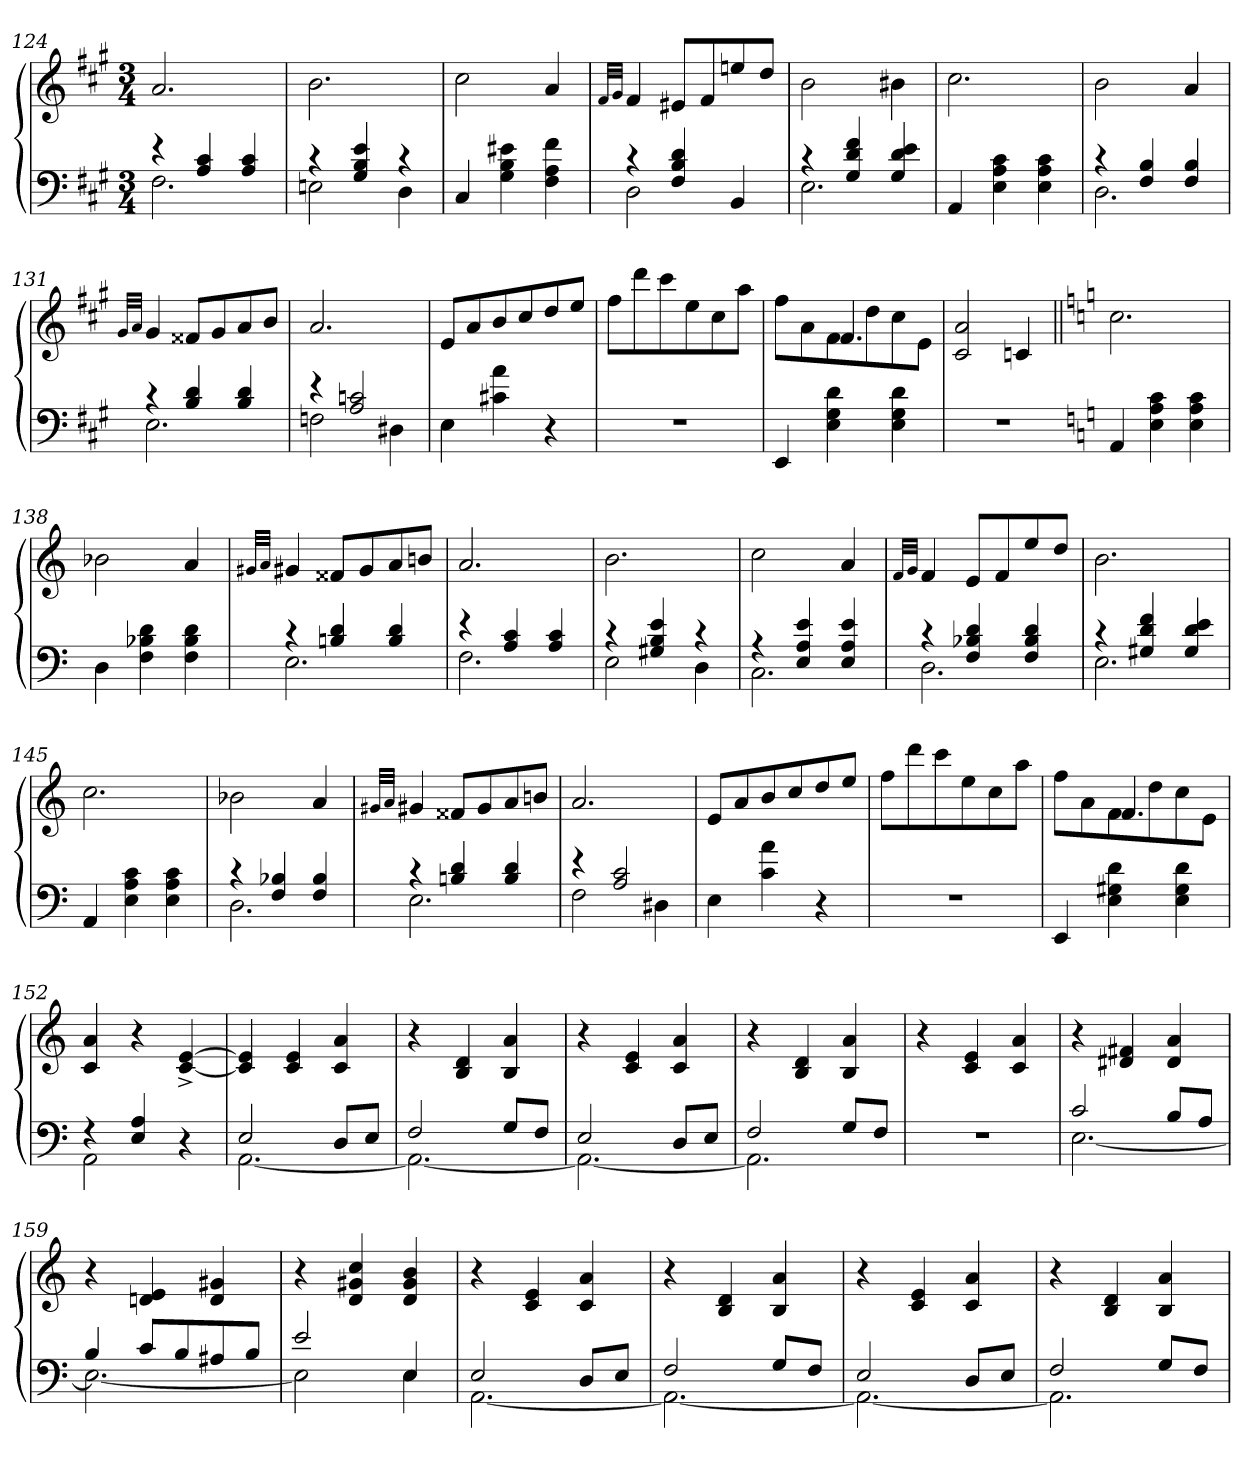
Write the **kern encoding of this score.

**kern	**kern
*part2	*part1
*staff2	*staff1
*clefF4	*clefG2
*k[f#c#g#]	*k[f#c#g#]
*M3/4	*M3/4
=124	=124
*^	*
4r	2.F#\	2.a/
4A/ 4c#/	.	.
4A/ 4c#/	.	.
=125	=125	=125
4r	2En\	2.b\
4G#/ 4B/ 4e/	.	.
4r	4D\	.
*v	*v	*
=126	=126
4C#/	2cc#\
4G#\ 4B\ 4e#X\	.
4F#\ 4A\ 4f#\	4a/
=127	=127
.	32qf#/LLL
.	32qg#/JJJ
*^	*
4r	2D\	4f#/
4F#/ 4B/ 4d/	.	8e#X/L
.	.	8f#/
4BB/	4ryy	8een/
.	.	8dd/J
=128	=128	=128
4r	2.E\	2b\
4G#/ 4d/ 4f#/	.	.
4G#/ 4d/ 4e/	.	4b#X\
*v	*v	*
=129	=129
4AA/	2.cc#\
4E\ 4A\ 4c#\	.
4E\ 4A\ 4c#\	.
=130	=130
*^	*
4r	2.D\	2b\
4F#/ 4B/	.	.
4F#/ 4B/	.	4a/
=131	=131	=131
.	.	32qg#/LLL
.	.	32qa/JJJ
4r	2.E\	4g#/
4B/ 4d/	.	8f##X/L
.	.	8g#/
4B/ 4d/	.	8a/
.	.	8b/J
=132	=132	=132
4r	2Fn\	2.a/
2A/ 2cn/	.	.
.	4D#X\	.
*v	*v	*
=133	=133
4E\	8e/L
.	8a/
4c#X\ 4a\	8b/
.	8cc#/
4r	8dd/
.	8ee/J
=134	=134
2.r	8ff#\L
.	8ddd\
.	8ccc#\
.	8ee\
.	8cc#\
.	8aa\J
=135	=135
*	*^
4EE/	8ff#\L	4ryy
.	8a\	.
4E\ 4G#\ 4d\	8f#\	4.f#/
.	8dd\	.
4E\ 4G#\ 4d\	8cc#\	.
.	8e\J	8ryy
*	*v	*v
=136	=136
2.r	2c#/ 2a/
.	4cn/
=137	=137||
*k[]	*k[]
4AA/	2.cc\
4E\ 4A\ 4c\	.
4E\ 4A\ 4c\	.
=138	=138
4D\	2b-X\
4F\ 4B-X\ 4d\	.
4F\ 4B-\ 4d\	4a/
=139	=139
.	32qg#X/LLL
.	32qa/JJJ
*^	*
4r	2.E\	4g#/
4Bn/ 4d/	.	8f##X/L
.	.	8g#/
4B/ 4d/	.	8a/
.	.	8bn/J
=140	=140	=140
4r	2.F\	2.a/
4A/ 4c/	.	.
4A/ 4c/	.	.
=141	=141	=141
4r	2E\	2.b\
4G#X/ 4B/ 4e/	.	.
4r	4D\	.
=142	=142	=142
4r	2.C\	2cc\
4E/ 4A/ 4e/	.	.
4E/ 4A/ 4e/	.	4a/
=143	=143	=143
.	.	32qf/LLL
.	.	32qg/JJJ
4r	2.D\	4f/
4F/ 4B-X/ 4d/	.	8e/L
.	.	8f/
4F/ 4B-/ 4d/	.	8ee/
.	.	8dd/J
=144	=144	=144
4r	2.E\	2.b\
4G#X/ 4d/ 4f/	.	.
4G#/ 4d/ 4e/	.	.
*v	*v	*
=145	=145
4AA/	2.cc\
4E\ 4A\ 4c\	.
4E\ 4A\ 4c\	.
=146	=146
*^	*
4r	2.D\	2b-X\
4F/ 4B-X/	.	.
4F/ 4B-/	.	4a/
=147	=147	=147
.	.	32qg#X/LLL
.	.	32qa/JJJ
4r	2.E\	4g#/
4Bn/ 4d/	.	8f##X/L
.	.	8g#/
4B/ 4d/	.	8a/
.	.	8bn/J
=148	=148	=148
4r	2F\	2.a/
2A/ 2c/	.	.
.	4D#X\	.
*v	*v	*
=149	=149
4E\	8e/L
.	8a/
4c\ 4a\	8b/
.	8cc/
4r	8dd/
.	8ee/J
=150	=150
2.r	8ff\L
.	8ddd\
.	8ccc\
.	8ee\
.	8cc\
.	8aa\J
=151	=151
*	*^
4EE/	8ff\L	4ryy
.	8a\	.
4E\ 4G#X\ 4d\	8f\	4.f/
.	8dd\	.
4E\ 4G#\ 4d\	8cc\	.
.	8e\J	8ryy
*	*v	*v
=152	=152
*^	*
4r	2AA\	4c/ 4a/
4E/ 4A/	.	4r
4r	4ryy	[4c/^> [4e/^>
=153	=153	=153
2E/	[2.AA\	4c/] 4e/]
.	.	4c/ 4e/
8D/L	.	4c/ 4a/
8E/J	.	.
=154	=154	=154
2F/	2.AA\_	4r
.	.	4B/ 4d/
8G/L	.	4B/ 4a/
8F/J	.	.
=155	=155	=155
2E/	2.AA\_	4r
.	.	4c/ 4e/
8D/L	.	4c/ 4a/
8E/J	.	.
=156	=156	=156
2F/	2.AA\]	4r
.	.	4B/ 4d/
8G/L	.	4B/ 4a/
8F/J	.	.
*v	*v	*
=157	=157
2.r	4r
.	4c/ 4e/
.	4c/ 4a/
=158	=158
*^	*
2c/	[2.E\	4r
.	.	4d#X/ 4f#X/
8B/L	.	4d#/ 4a/
8A/J	.	.
=159	=159	=159
4B/	2.E\_	4r
8c/L	.	4dn/ 4e/
8B/	.	.
8A#X/	.	4d/ 4g#X/
8B/J	.	.
=160	=160	=160
2e/	2E\]	4r
.	.	4d/ 4g#X/ 4cc/
4E/	4E\	4d/ 4g#/ 4b/
=161	=161	=161
2E/	[2.AA\	4r
.	.	4c/ 4e/
8D/L	.	4c/ 4a/
8E/J	.	.
=162	=162	=162
2F/	2.AA\_	4r
.	.	4B/ 4d/
8G/L	.	4B/ 4a/
8F/J	.	.
=163	=163	=163
2E/	2.AA\_	4r
.	.	4c/ 4e/
8D/L	.	4c/ 4a/
8E/J	.	.
=164	=164	=164
2F/	2.AA\]	4r
.	.	4B/ 4d/
8G/L	.	4B/ 4a/
8F/J	.	.
*v	*v	*
=	=
*-	*-
